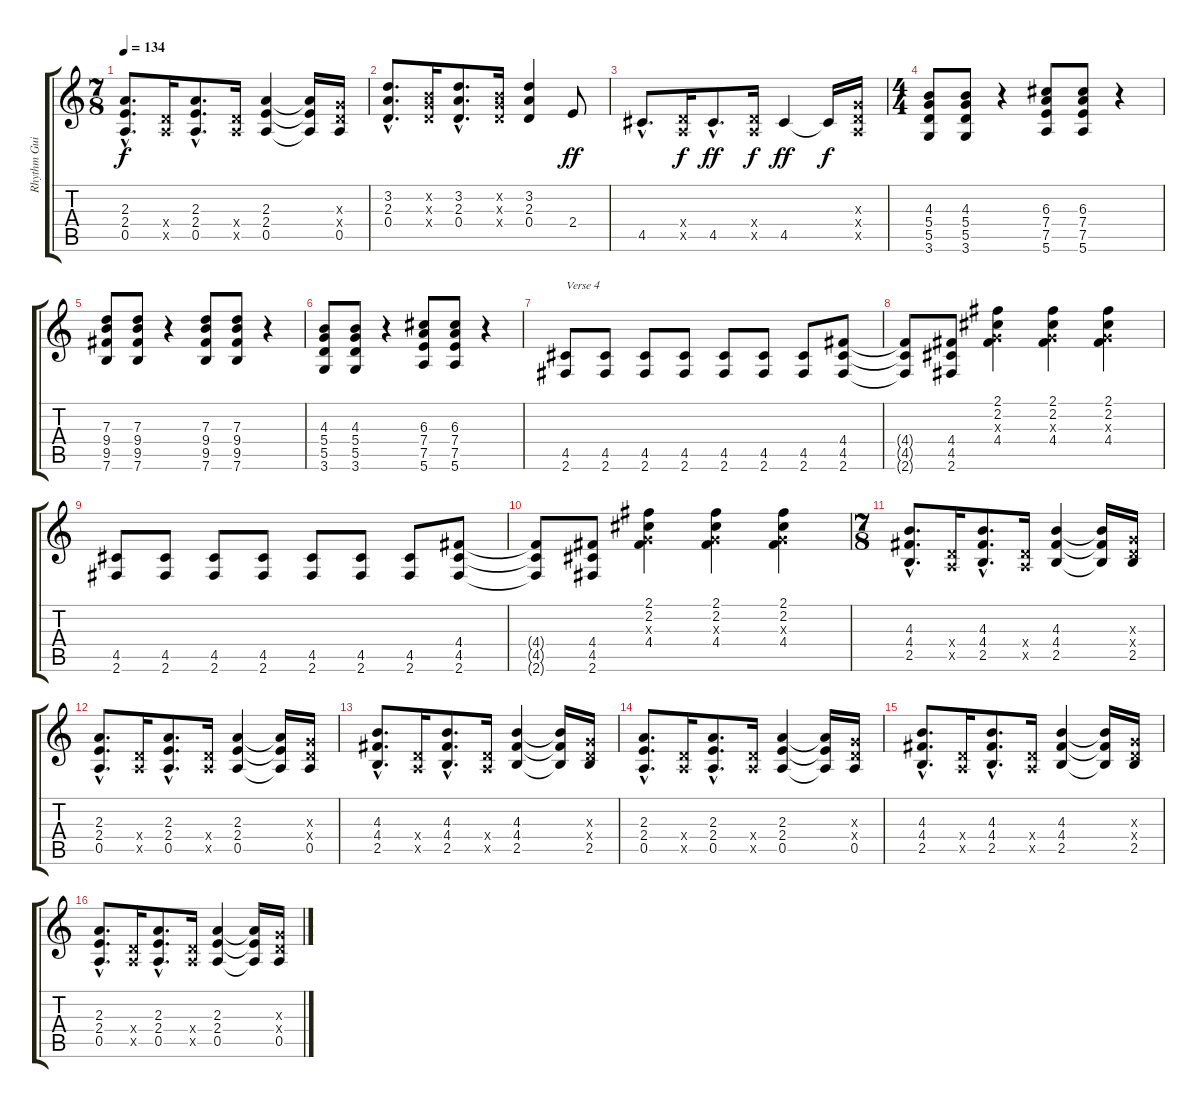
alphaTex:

\track ("Rhythm Guitar 1" "Rhythm Gui") {instrument distortionguitar}
\staff {score tabs}
\tuning (E4 B3 G3 D3 A2 E2) {hide}
\ts (7 8)
\tempo 134
\clef g2
\ks c
(2.3{hac} 2.4{hac} 0.5{hac}).8{d dy f} (0.4{x} 0.5{x}).16 (2.3{hac} 2.4{hac} 0.5{hac}).8{d} (0.4{x} 0.5{x}).16 (2.3 2.4 0.5).4 (2.3{t} 2.4{t} 0.5{t}).16 (0.3{x} 0.4{x} 0.5).16 |
(3.2{hac} 2.3{hac} 0.4{hac}).8{d} (0.2{x} 0.3{x} 0.4{x}).16 (3.2{hac} 2.3{hac} 0.4{hac}).8{d} (0.2{x} 0.3{x} 0.4{x}).16 (3.2 2.3 0.4).4 2.4.8{dy ff} |
4.5{hac}.8{d} (0.4{x} 0.5{x}).16{dy f} 4.5{hac}.8{d dy ff} (0.4{x} 0.5{x}).16{dy f} 4.5.4{dy ff} 4.5{t}.16{dy f} (0.3{x} 0.4{x} 0.5{x}).16 |
\ts (4 4)
(4.3 5.4 5.5 3.6).8 (4.3 5.4 5.5 3.6).8 r.4 (6.3 7.4 7.5 5.6).8 (6.3 7.4 7.5 5.6).8 r.4 |
(7.3 9.4 9.5 7.6).8 (7.3 9.4 9.5 7.6).8 r.4 (7.3 9.4 9.5 7.6).8 (7.3 9.4 9.5 7.6).8 r.4 |
(4.3 5.4 5.5 3.6).8 (4.3 5.4 5.5 3.6).8 r.4 (6.3 7.4 7.5 5.6).8 (6.3 7.4 7.5 5.6).8 r.4 |
(4.5 2.6).8{txt "Verse 4"} (4.5 2.6).8 (4.5 2.6).8 (4.5 2.6).8 (4.5 2.6).8 (4.5 2.6).8 (4.5 2.6).8 (4.4 4.5 2.6).8 |
(4.4{t} 4.5{t} 2.6{t}).8 (4.4 4.5 2.6).8 (2.1 2.2 0.3{x} 4.4).4 (2.1 2.2 0.3{x} 4.4).4 (2.1 2.2 0.3{x} 4.4).4 |
(4.5 2.6).8 (4.5 2.6).8 (4.5 2.6).8 (4.5 2.6).8 (4.5 2.6).8 (4.5 2.6).8 (4.5 2.6).8 (4.4 4.5 2.6).8 |
(4.4{t} 4.5{t} 2.6{t}).8 (4.4 4.5 2.6).8 (2.1 2.2 0.3{x} 4.4).4 (2.1 2.2 0.3{x} 4.4).4 (2.1 2.2 0.3{x} 4.4).4 |
\ts (7 8)
(4.3{hac} 4.4{hac} 2.5{hac}).8{d} (0.4{x} 0.5{x}).16 (4.3{hac} 4.4{hac} 2.5{hac}).8{d} (0.4{x} 0.5{x}).16 (4.3 4.4 2.5).4 (4.3{t} 4.4{t} 2.5{t}).16 (0.3{x} 0.4{x} 2.5).16 |
(2.3{hac} 2.4{hac} 0.5{hac}).8{d} (0.4{x} 0.5{x}).16 (2.3{hac} 2.4{hac} 0.5{hac}).8{d} (0.4{x} 0.5{x}).16 (2.3 2.4 0.5).4 (2.3{t} 2.4{t} 0.5{t}).16 (0.3{x} 0.4{x} 0.5).16 |
(4.3{hac} 4.4{hac} 2.5{hac}).8{d} (0.4{x} 0.5{x}).16 (4.3{hac} 4.4{hac} 2.5{hac}).8{d} (0.4{x} 0.5{x}).16 (4.3 4.4 2.5).4 (4.3{t} 4.4{t} 2.5{t}).16 (0.3{x} 0.4{x} 2.5).16 |
(2.3{hac} 2.4{hac} 0.5{hac}).8{d} (0.4{x} 0.5{x}).16 (2.3{hac} 2.4{hac} 0.5{hac}).8{d} (0.4{x} 0.5{x}).16 (2.3 2.4 0.5).4 (2.3{t} 2.4{t} 0.5{t}).16 (0.3{x} 0.4{x} 0.5).16 |
(4.3{hac} 4.4{hac} 2.5{hac}).8{d} (0.4{x} 0.5{x}).16 (4.3{hac} 4.4{hac} 2.5{hac}).8{d} (0.4{x} 0.5{x}).16 (4.3 4.4 2.5).4 (4.3{t} 4.4{t} 2.5{t}).16 (0.3{x} 0.4{x} 2.5).16 |
(2.3{hac} 2.4{hac} 0.5{hac}).8{d} (0.4{x} 0.5{x}).16 (2.3{hac} 2.4{hac} 0.5{hac}).8{d} (0.4{x} 0.5{x}).16 (2.3 2.4 0.5).4 (2.3{t} 2.4{t} 0.5{t}).16 (0.3{x} 0.4{x} 0.5).16
